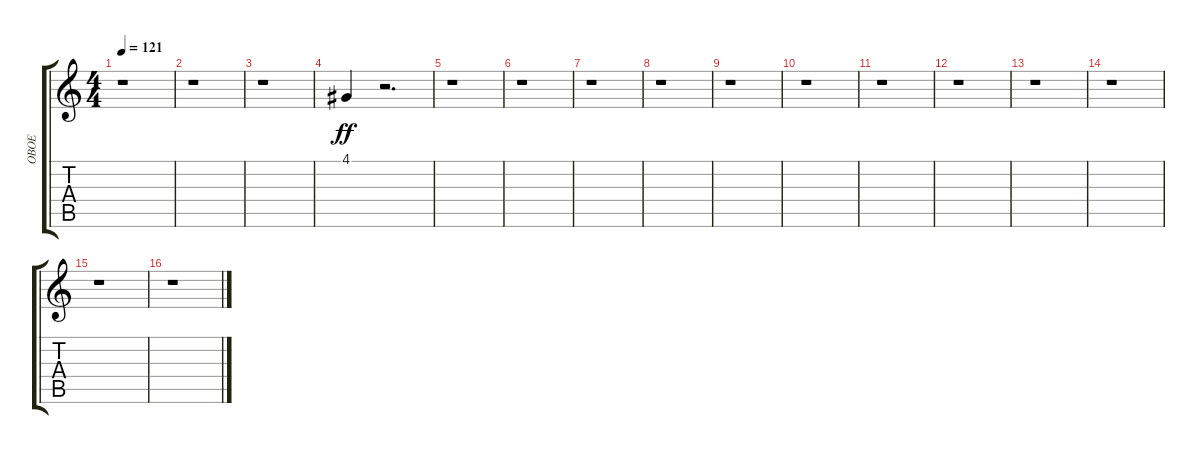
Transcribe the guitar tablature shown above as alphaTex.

\track ("OBOE" "OBOE") {instrument oboe}
\staff {score tabs}
\tuning (E4 B3 G3 D3 A2 E2) {hide}
\ts (4 4)
\tempo 121
\clef g2
\ks c
r.1{dy ff} |
r.1 |
r.1 |
4.1.4 r.2{d} |
r.1 |
r.1 |
r.1 |
r.1 |
r.1 |
r.1 |
r.1 |
r.1 |
r.1 |
r.1 |
r.1 |
r.1
